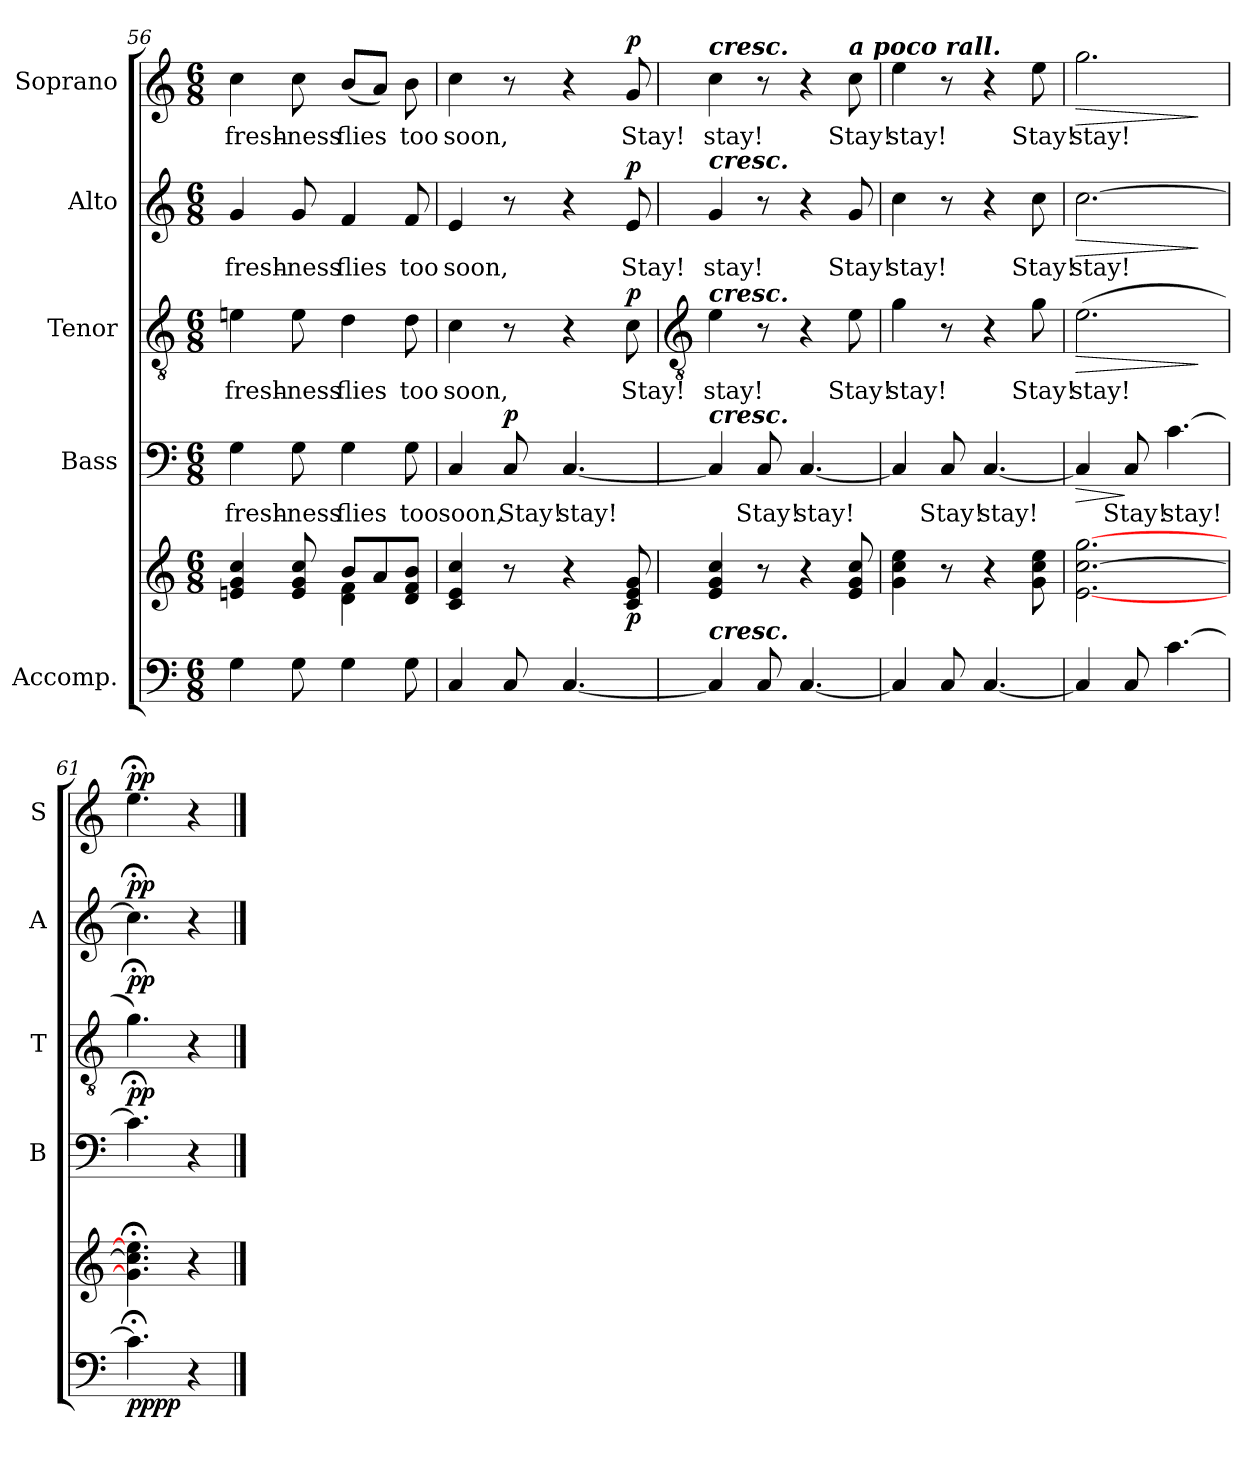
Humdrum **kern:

**kern	**kern	**dynam	**kern	**text	**dynam	**kern	**text	**dynam	**kern	**text	**dynam	**kern	**text	**dynam
*part5	*part5	*part5	*part4	*part4	*part4	*part3	*part3	*part3	*part2	*part2	*part2	*part1	*part1	*part1
*staff6	*staff5	*staff5/6	*staff4	*staff4	*staff4	*staff3	*staff3	*staff3	*staff2	*staff2	*staff2	*staff1	*staff1	*staff1
*I"Accomp.	*	*	*I"Bass	*	*	*I"Tenor	*	*	*I"Alto	*	*	*I"Soprano	*	*
*	*	*	*I'B	*	*	*I'T	*	*	*I'A	*	*	*I'S	*	*
*clefF4	*clefG2	*	*clefF4	*	*	*clefGv2	*	*	*clefG2	*	*	*clefG2	*	*
*k[]	*k[]	*	*k[]	*	*	*k[]	*	*	*k[]	*	*	*k[]	*	*
*C:	*C:	*	*C:	*	*	*C:	*	*	*C:	*	*	*C:	*	*
*M6/8	*M6/8	*	*M6/8	*	*	*M6/8	*	*	*M6/8	*	*	*M6/8	*	*
=56	=56	=56	=56	=56	=56	=56	=56	=56	=56	=56	=56	=56	=56	=56
*	*^	*	*	*	*	*	*	*	*	*	*	*	*	*
!	!	!	!	!	!LO:LY:b	!	!	!LO:LY:b	!	!	!LO:LY:b	!	!	!LO:LY:b	!
4G	4en 4g 4cc	4.ryy	.	4G	fresh-	.	4en	fresh-	.	4g	fresh-	.	4cc	fresh-	.
!	!	!	!	!	!LO:LY:b	!	!	!LO:LY:b	!	!	!LO:LY:b	!	!	!LO:LY:b	!
8G	8e 8g 8cc	.	.	8G	-ness	.	8e	-ness	.	8g	-ness	.	8cc	-ness	.
!	!	!	!	!	!LO:LY:b	!	!	!LO:LY:b	!	!	!LO:LY:b	!	!	!LO:LY:b	!
4G	8bL	4d\ 4f\	.	4G	flies	.	4d	flies	.	4f	flies	.	(<8b/L	flies	.
.	8a	.	.	.	.	.	.	.	.	.	.	.	8aJ)	.	.
!	!	!	!	!	!LO:LY:b	!	!	!LO:LY:b	!	!	!LO:LY:b	!	!	!LO:LY:b	!
8G	8d 8f 8bJ	8ryy	.	8G	too	.	8d	too	.	8f	too	.	8b	too	.
=57	=57	=57	=57	=57	=57	=57	=57	=57	=57	=57	=57	=57	=57	=57	=57
!	!	!	!	!	!LO:LY:b	!	!	!LO:LY:b	!	!	!LO:LY:b	!	!	!LO:LY:b	!
4C	4c 4e 4cc	2ryy	.	4C	soon,	.	4c	soon,	.	4e	soon,	.	4cc	soon,	.
!	!	!	!	!	!LO:LY:b	!LO:DY:b	!	!	!	!	!	!	!	!	!
8C	8r	.	.	8C	Stay!	p	8r	.	.	8r	.	.	8r	.	.
!	!	!	!	!	!LO:LY:b	!	!	!	!	!	!	!	!	!	!
[4.C	4r	.	.	[4.C	stay!	.	4r	.	.	4r	.	.	4r	.	.
.	.	8ryy	.	.	.	.	.	.	.	.	.	.	.	.	.
!	!	!	!LO:DY:b	!	!	!	!	!LO:LY:b	!LO:DY:b	!	!LO:LY:b	!LO:DY:b	!	!LO:LY:b	!LO:DY:b
.	8c 8e 8g	8ryy	p	.	.	.	8c	Stay!	p	8e	Stay!	p	8g	Stay!	p
*	*v	*v	*	*	*	*	*	*	*	*	*	*	*	*	*
!!LO:LB:g=z
=58	=58	=58	=58	=58	=58	=58	=58	=58	=58	=58	=58	=58	=58	=58
*	*	*	*	*	*	*clefGv2	*	*	*	*	*	*	*	*
*	*^	*	*	*	*	*	*	*	*	*	*	*	*	*
!	!	!	!	!	!	!	!	!	!	!	!	!	!LO:TX:a:Bi:t=cresc.	!	!
!	!	!	!	!	!	!	!	!	!	!LO:TX:a:Bi:t=cresc.	!	!	!	!	!
!	!	!	!	!	!	!	!LO:TX:a:Bi:t=cresc.	!	!	!	!	!	!	!	!
!	!	!	!	!LO:TX:a:Bi:t=cresc.	!	!	!	!	!	!	!	!	!	!	!
!LO:TX:a:Bi:t=cresc.	!	!	!	!	!	!	!	!	!	!	!	!	!	!	!
!	!	!	!	!	!	!	!	!LO:LY:b	!	!	!LO:LY:b	!	!	!LO:LY:b	!
*	*v	*v	*	*	*	*	*	*	*	*	*	*	*	*	*
4C]	4e 4g 4cc	.	4C]	.	.	4e	stay!	.	4g	stay!	.	4cc	stay!	.
!	!	!	!	!LO:LY:b	!	!	!	!	!	!	!	!	!	!
8C	8r	.	8C	Stay!	.	8r	.	.	8r	.	.	8r	.	.
!	!	!	!	!LO:LY:b	!	!	!	!	!	!	!	!	!	!
[4.C	4r	.	[4.C	stay!	.	4r	.	.	4r	.	.	4r	.	.
!	!	!	!	!	!	!	!	!	!	!	!	!LO:TX:a:Bi:t=a poco rall.	!	!
!	!	!	!	!	!	!	!LO:LY:b	!	!	!LO:LY:b	!	!	!LO:LY:b	!
.	8e 8g 8cc	.	.	.	.	8e	Stay!	.	8g	Stay!	.	8cc	Stay!	.
=59	=59	=59	=59	=59	=59	=59	=59	=59	=59	=59	=59	=59	=59	=59
!	!	!	!	!	!	!	!LO:LY:b	!	!	!LO:LY:b	!	!	!LO:LY:b	!
4C]	4g\ 4cc\ 4ee\	.	4C]	.	.	4g	stay!	.	4cc	stay!	.	4ee	stay!	.
!	!	!	!	!LO:LY:b	!	!	!	!	!	!	!	!	!	!
8C	8r	.	8C	Stay!	.	8r	.	.	8r	.	.	8r	.	.
!	!	!	!	!LO:LY:b	!	!	!	!	!	!	!	!	!	!
[4.C	4r	.	[4.C	stay!	.	4r	.	.	4r	.	.	4r	.	.
!	!	!	!	!	!	!	!LO:LY:b	!	!	!LO:LY:b	!	!	!LO:LY:b	!
.	8g\ 8cc\ 8ee\	.	.	.	.	8g	Stay!	.	8cc	Stay!	.	8ee	Stay!	.
=60	=60	=60	=60	=60	=60	=60	=60	=60	=60	=60	=60	=60	=60	=60
!	!	!	!	!	!LO:HP:b	!	!LO:LY:b	!LO:HP:b	!	!LO:LY:b	!LO:HP:b	!	!LO:LY:b	!LO:HP:b
4C]	[2.e\ [2.cc\ [2.gg\	.	4C]	.	>	(>2.e	stay!	>	[2.cc	stay!	>	2.gg	stay!	>
!	!	!	!	!LO:LY:b	!	!	!	!	!	!	!	!	!	!
8C	.	.	8C	Stay!	]	.	.	.	.	.	.	.	.	.
!	!	!	!	!LO:LY:b	!	!	!	!	!	!	!	!	!	!
[4.c	.	.	[4.c	stay!	.	.	.	.	.	.	.	.	.	.
.	.	.	.	.	.	.	.	]	.	.	]	.	.	]
=61	=61	=61	=61	=61	=61	=61	=61	=61	=61	=61	=61	=61	=61	=61
!	!	!LO:DY:b=2	!	!	!	!	!	!	!	!	!	!	!	!
!	!	!LO:DY:n=1:b	!	!	!LO:DY:b	!	!	!LO:DY:b	!	!	!LO:DY:b	!	!	!LO:DY:b
4.c;]	4.g\];< 4.cc\];< 4.ee\];<	pp pp	4.c;<]	.	pp	4.g;<)	.	pp	4.cc;<]	.	pp	4.ee;<	.	pp
4r	4r	.	4r	.	.	4r	.	.	4r	.	.	4r	.	.
==	==	==	==	==	==	==	==	==	==	==	==	==	==	==
*-	*-	*-	*-	*-	*-	*-	*-	*-	*-	*-	*-	*-	*-	*-
